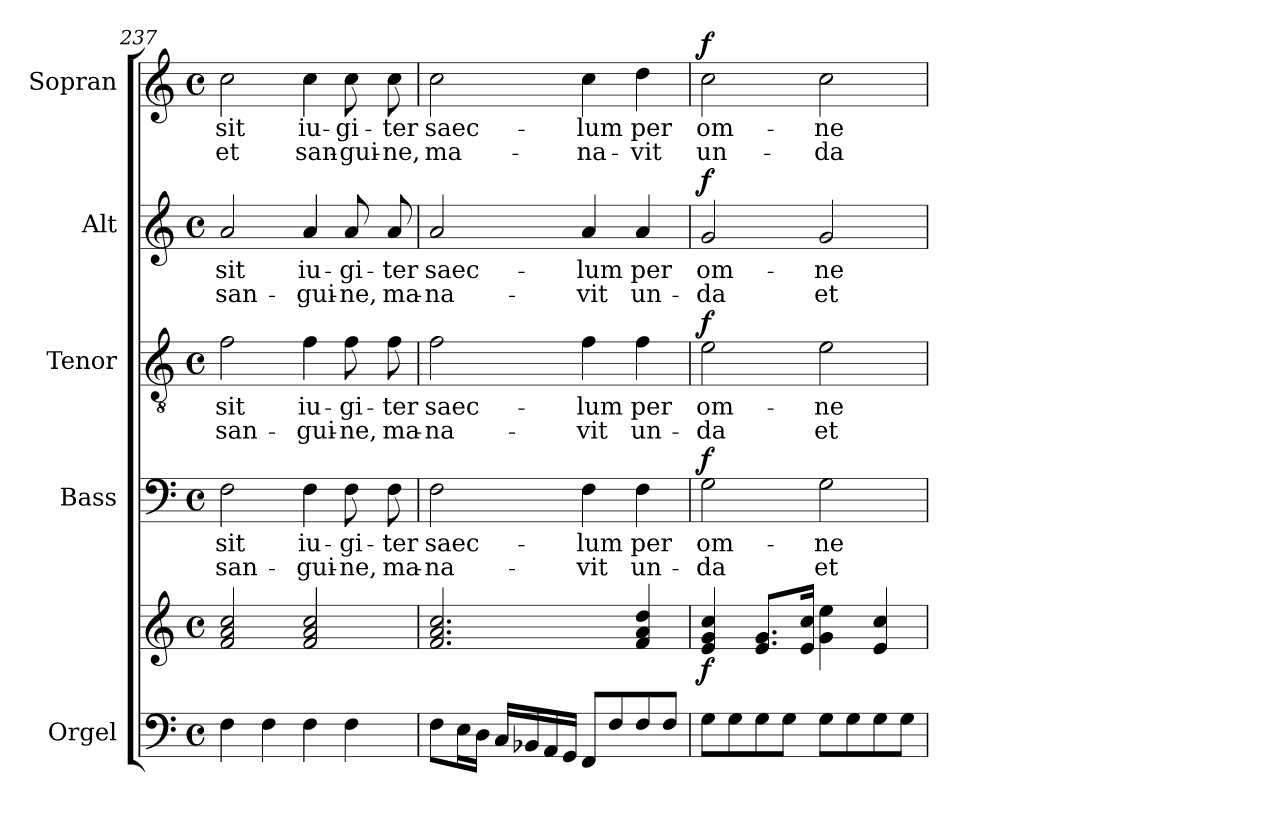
**kern	**kern	**dynam	**kern	**text	**text	**dynam	**kern	**text	**text	**dynam	**kern	**text	**text	**dynam	**kern	**text	**text	**dynam
*part5	*part5	*part5	*part4	*part4	*part4	*part4	*part3	*part3	*part3	*part3	*part2	*part2	*part2	*part2	*part1	*part1	*part1	*part1
*staff6	*staff5	*staff5/6	*staff4	*staff4	*staff4	*staff4	*staff3	*staff3	*staff3	*staff3	*staff2	*staff2	*staff2	*staff2	*staff1	*staff1	*staff1	*staff1
*I"Orgel	*	*	*I"Bass	*	*	*	*I"Tenor	*	*	*	*I"Alt	*	*	*	*I"Sopran	*	*	*
*I'Org.	*	*	*I'B.	*	*	*	*I'T.	*	*	*	*I'A.	*	*	*	*I'S.	*	*	*
*clefF4	*clefG2	*	*clefF4	*	*	*	*clefGv2	*	*	*	*clefG2	*	*	*	*clefG2	*	*	*
*k[]	*k[]	*	*k[]	*	*	*	*k[]	*	*	*	*k[]	*	*	*	*k[]	*	*	*
*C:	*C:	*	*C:	*	*	*	*C:	*	*	*	*C:	*	*	*	*C:	*	*	*
*M4/4	*M4/4	*	*M4/4	*	*	*	*M4/4	*	*	*	*M4/4	*	*	*	*M4/4	*	*	*
*met(c)	*met(c)	*	*met(c)	*	*	*	*met(c)	*	*	*	*met(c)	*	*	*	*met(c)	*	*	*
=237	=237	=237	=237	=237	=237	=237	=237	=237	=237	=237	=237	=237	=237	=237	=237	=237	=237	=237
!	!	!	!	!LO:LY:b	!LO:LY:b	!	!	!LO:LY:b	!LO:LY:b	!	!	!LO:LY:b	!LO:LY:b	!	!	!LO:LY:b	!LO:LY:b	!
4F\	2f/ 2a/ 2cc/	.	2F\	sit	san-	.	2f\	sit	san-	.	2a/	sit	san-	.	2cc\	sit	et	.
4F\	.	.	.	.	.	.	.	.	.	.	.	.	.	.	.	.	.	.
!	!	!	!	!LO:LY:b	!LO:LY:b	!	!	!LO:LY:b	!LO:LY:b	!	!	!LO:LY:b	!LO:LY:b	!	!	!LO:LY:b	!LO:LY:b	!
4F\	2f/ 2a/ 2cc/	.	4F\	iu-	-gui-	.	4f\	iu-	-gui-	.	4a/	iu-	-gui-	.	4cc\	iu-	san-	.
!	!	!	!	!LO:LY:b	!LO:LY:b	!	!	!LO:LY:b	!LO:LY:b	!	!	!LO:LY:b	!LO:LY:b	!	!	!LO:LY:b	!LO:LY:b	!
4F\	.	.	8F\	-gi-	-ne,	.	8f\	-gi-	-ne,	.	8a/	-gi-	-ne,	.	8cc\	-gi-	-gui-	.
!	!	!	!	!LO:LY:b	!LO:LY:b	!	!	!LO:LY:b	!LO:LY:b	!	!	!LO:LY:b	!LO:LY:b	!	!	!LO:LY:b	!LO:LY:b	!
.	.	.	8F\	-ter	ma-	.	8f\	-ter	ma-	.	8a/	-ter	ma-	.	8cc\	-ter	-ne,	.
=238	=238	=238	=238	=238	=238	=238	=238	=238	=238	=238	=238	=238	=238	=238	=238	=238	=238	=238
!	!	!	!	!LO:LY:b	!LO:LY:b	!	!	!LO:LY:b	!LO:LY:b	!	!	!LO:LY:b	!LO:LY:b	!	!	!LO:LY:b	!LO:LY:b	!
8F\L	2.f/ 2.a/ 2.cc/	.	2F\	saec-	-na-	.	2f\	saec-	-na-	.	2a/	saec-	-na-	.	2cc\	saec-	ma-	.
16E\L	.	.	.	.	.	.	.	.	.	.	.	.	.	.	.	.	.	.
16D\JJ	.	.	.	.	.	.	.	.	.	.	.	.	.	.	.	.	.	.
16C/LL	.	.	.	.	.	.	.	.	.	.	.	.	.	.	.	.	.	.
16BB-X/	.	.	.	.	.	.	.	.	.	.	.	.	.	.	.	.	.	.
16AA/	.	.	.	.	.	.	.	.	.	.	.	.	.	.	.	.	.	.
16GG/JJ	.	.	.	.	.	.	.	.	.	.	.	.	.	.	.	.	.	.
!	!	!	!	!LO:LY:b	!LO:LY:b	!	!	!LO:LY:b	!LO:LY:b	!	!	!LO:LY:b	!LO:LY:b	!	!	!LO:LY:b	!LO:LY:b	!
8FF/L	.	.	4F\	-lum	-vit	.	4f\	-lum	-vit	.	4a/	-lum	-vit	.	4cc\	-lum	-na-	.
8F/	.	.	.	.	.	.	.	.	.	.	.	.	.	.	.	.	.	.
!	!	!	!	!LO:LY:b	!LO:LY:b	!	!	!LO:LY:b	!LO:LY:b	!	!	!LO:LY:b	!LO:LY:b	!	!	!LO:LY:b	!LO:LY:b	!
8F/	4f/ 4a/ 4dd/	.	4F\	per	un-	.	4f\	per	un-	.	4a/	per	un-	.	4dd\	per	-vit	.
8F/J	.	.	.	.	.	.	.	.	.	.	.	.	.	.	.	.	.	.
=239	=239	=239	=239	=239	=239	=239	=239	=239	=239	=239	=239	=239	=239	=239	=239	=239	=239	=239
!	!	!LO:DY:b	!	!LO:LY:b	!LO:LY:b	!LO:DY:a	!	!LO:LY:b	!LO:LY:b	!LO:DY:a	!	!LO:LY:b	!LO:LY:b	!LO:DY:a	!	!LO:LY:b	!LO:LY:b	!LO:DY:a
8G\L	4e/ 4g/ 4cc/	f	2G\	om-	-da	f	2e\	om-	-da	f	2g/	om-	-da	f	2cc\	om-	un-	f
8G\	.	.	.	.	.	.	.	.	.	.	.	.	.	.	.	.	.	.
8G\	8.e/ 8.g/L	.	.	.	.	.	.	.	.	.	.	.	.	.	.	.	.	.
8G\J	.	.	.	.	.	.	.	.	.	.	.	.	.	.	.	.	.	.
.	16e/ 16cc/Jk	.	.	.	.	.	.	.	.	.	.	.	.	.	.	.	.	.
!	!	!	!	!LO:LY:b	!LO:LY:b	!	!	!LO:LY:b	!LO:LY:b	!	!	!LO:LY:b	!LO:LY:b	!	!	!LO:LY:b	!LO:LY:b	!
8G\L	4g\ 4ee\	.	2G\	-ne	et	.	2e\	-ne	et	.	2g/	-ne	et	.	2cc\	-ne	-da	.
8G\	.	.	.	.	.	.	.	.	.	.	.	.	.	.	.	.	.	.
8G\	4e/ 4cc/	.	.	.	.	.	.	.	.	.	.	.	.	.	.	.	.	.
8G\J	.	.	.	.	.	.	.	.	.	.	.	.	.	.	.	.	.	.
=	=	=	=	=	=	=	=	=	=	=	=	=	=	=	=	=	=	=
*-	*-	*-	*-	*-	*-	*-	*-	*-	*-	*-	*-	*-	*-	*-	*-	*-	*-	*-
